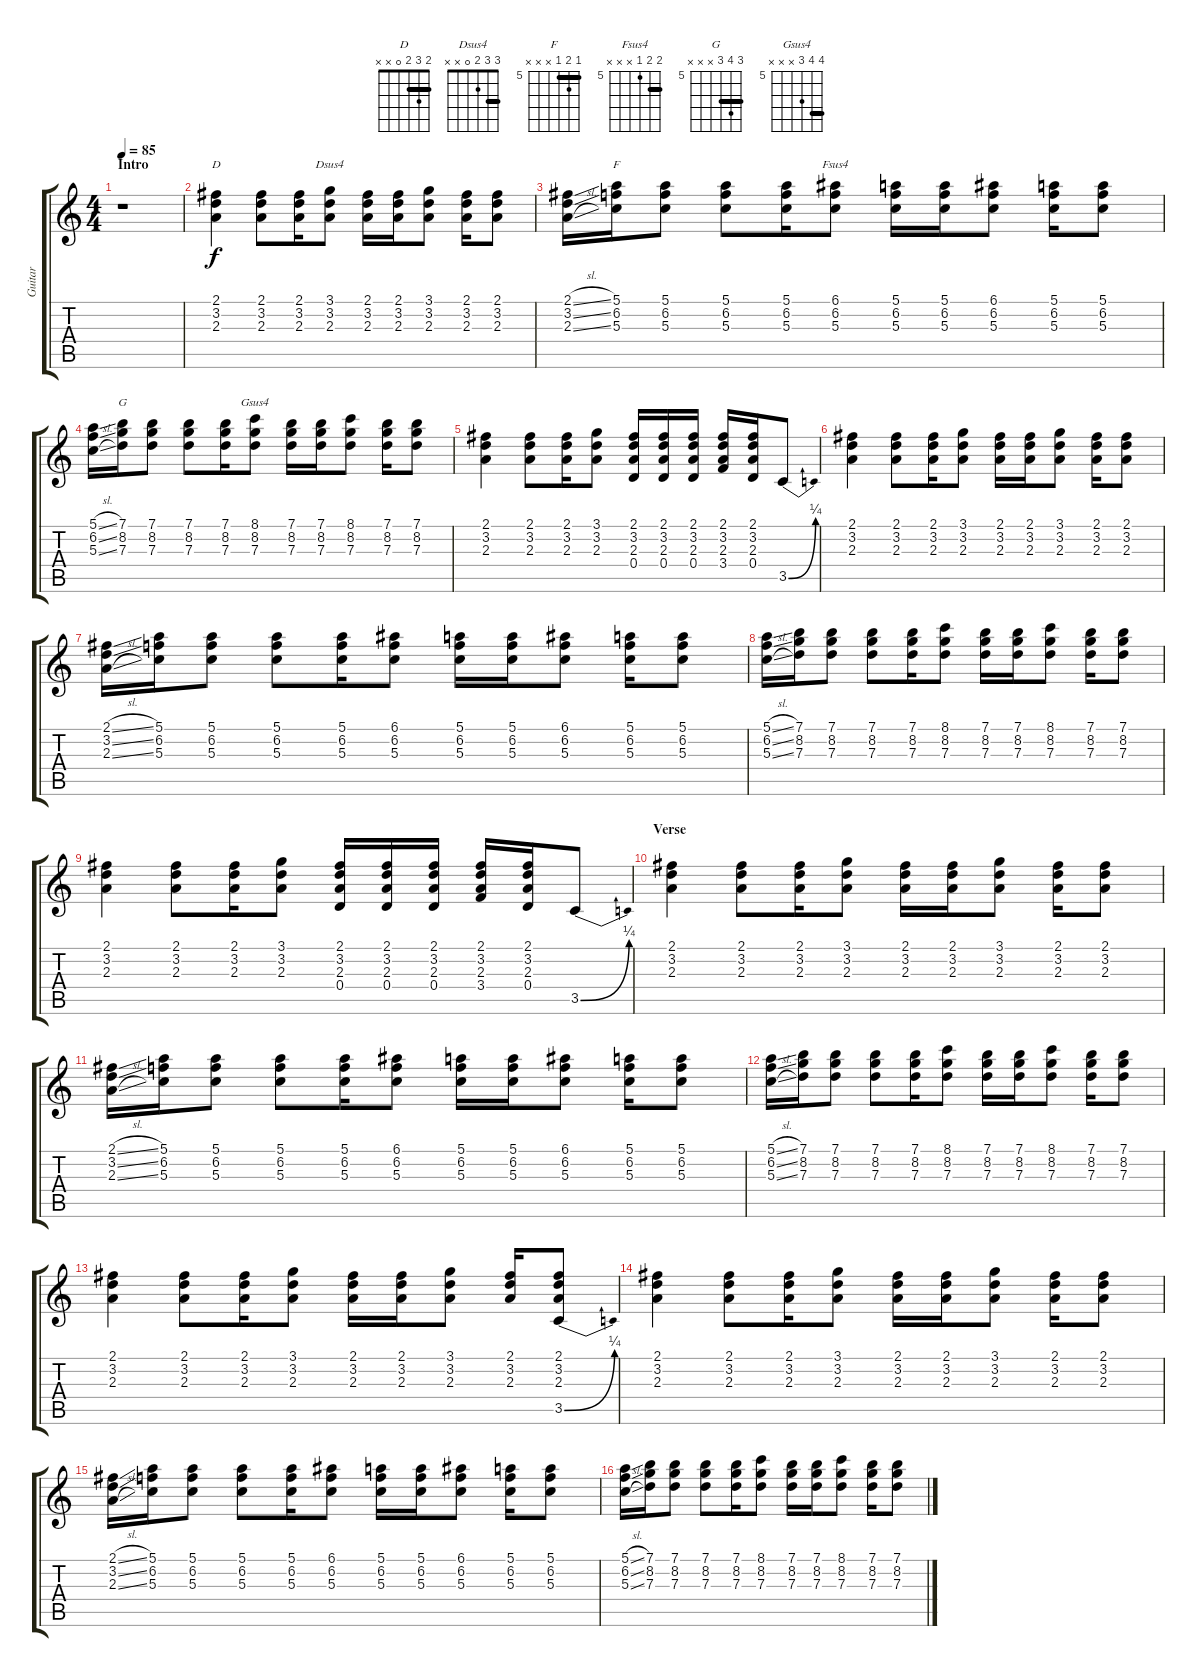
\track ("Guitar" "Guitar") {instrument acousticguitarsteel}
\staff {score tabs}
\tuning (E4 B3 G3 D3 A2 E2) {hide}
\chord ("D" 2 3 2 0 x x) {barre 2}
\chord ("Dsus4" 3 3 2 0 x x) {barre 3}
\chord ("F" 5 6 5 x x x) {firstfret 5 barre 5}
\chord ("Fsus4" 6 6 5 x x x) {firstfret 5 barre 6}
\chord ("G" 7 8 7 x x x) {firstfret 5 barre 7}
\chord ("Gsus4" 8 8 7 x x x) {firstfret 5 barre 8}
\ts (4 4)
\section ("" "Intro")
\tempo 85
\clef g2
\ks c
r.1{dy f instrument acousticguitarsteel} |
(2.1 3.2 2.3).4{ch "D"} (2.1 3.2 2.3).8 (2.1 3.2 2.3).16 (3.1 3.2 2.3).8{ch "Dsus4"} (2.1 3.2 2.3).16 (2.1 3.2 2.3).16 (3.1 3.2 2.3).8 (2.1 3.2 2.3).16 (2.1 3.2 2.3).8 |
(2.1{sl} 3.2{sl} 2.3{sl}).16 (5.1 6.2 5.3).16{ch "F"} (5.1 6.2 5.3).8 (5.1 6.2 5.3).8 (5.1 6.2 5.3).16 (6.1 6.2 5.3).8{ch "Fsus4"} (5.1 6.2 5.3).16 (5.1 6.2 5.3).16 (6.1 6.2 5.3).8 (5.1 6.2 5.3).16 (5.1 6.2 5.3).8 |
(5.1{sl} 6.2{sl} 5.3{sl}).16 (7.1 8.2 7.3).16{ch "G"} (7.1 8.2 7.3).8 (7.1 8.2 7.3).8 (7.1 8.2 7.3).16 (8.1 8.2 7.3).8{ch "Gsus4"} (7.1 8.2 7.3).16 (7.1 8.2 7.3).16 (8.1 8.2 7.3).8 (7.1 8.2 7.3).16 (7.1 8.2 7.3).8 |
(2.1 3.2 2.3).4 (2.1 3.2 2.3).8 (2.1 3.2 2.3).16 (3.1 3.2 2.3).8 (2.1 3.2 2.3 0.4).16 (2.1 3.2 2.3 0.4).16 (2.1 3.2 2.3 0.4).16 (2.1 3.2 2.3 3.4).16 (2.1 3.2 2.3 0.4).16 3.5{be (bend 0 0 60 1)}.8 |
(2.1 3.2 2.3).4 (2.1 3.2 2.3).8 (2.1 3.2 2.3).16 (3.1 3.2 2.3).8 (2.1 3.2 2.3).16 (2.1 3.2 2.3).16 (3.1 3.2 2.3).8 (2.1 3.2 2.3).16 (2.1 3.2 2.3).8 |
(2.1{sl} 3.2{sl} 2.3{sl}).16 (5.1 6.2 5.3).16 (5.1 6.2 5.3).8 (5.1 6.2 5.3).8 (5.1 6.2 5.3).16 (6.1 6.2 5.3).8 (5.1 6.2 5.3).16 (5.1 6.2 5.3).16 (6.1 6.2 5.3).8 (5.1 6.2 5.3).16 (5.1 6.2 5.3).8 |
(5.1{sl} 6.2{sl} 5.3{sl}).16 (7.1 8.2 7.3).16 (7.1 8.2 7.3).8 (7.1 8.2 7.3).8 (7.1 8.2 7.3).16 (8.1 8.2 7.3).8 (7.1 8.2 7.3).16 (7.1 8.2 7.3).16 (8.1 8.2 7.3).8 (7.1 8.2 7.3).16 (7.1 8.2 7.3).8 |
(2.1 3.2 2.3).4 (2.1 3.2 2.3).8 (2.1 3.2 2.3).16 (3.1 3.2 2.3).8 (2.1 3.2 2.3 0.4).16 (2.1 3.2 2.3 0.4).16 (2.1 3.2 2.3 0.4).16 (2.1 3.2 2.3 3.4).16 (2.1 3.2 2.3 0.4).16 3.5{be (bend 0 0 60 1)}.8 |
\section ("" "Verse")
(2.1 3.2 2.3).4 (2.1 3.2 2.3).8 (2.1 3.2 2.3).16 (3.1 3.2 2.3).8 (2.1 3.2 2.3).16 (2.1 3.2 2.3).16 (3.1 3.2 2.3).8 (2.1 3.2 2.3).16 (2.1 3.2 2.3).8 |
(2.1{sl} 3.2{sl} 2.3{sl}).16 (5.1 6.2 5.3).16 (5.1 6.2 5.3).8 (5.1 6.2 5.3).8 (5.1 6.2 5.3).16 (6.1 6.2 5.3).8 (5.1 6.2 5.3).16 (5.1 6.2 5.3).16 (6.1 6.2 5.3).8 (5.1 6.2 5.3).16 (5.1 6.2 5.3).8 |
(5.1{sl} 6.2{sl} 5.3{sl}).16 (7.1 8.2 7.3).16 (7.1 8.2 7.3).8 (7.1 8.2 7.3).8 (7.1 8.2 7.3).16 (8.1 8.2 7.3).8 (7.1 8.2 7.3).16 (7.1 8.2 7.3).16 (8.1 8.2 7.3).8 (7.1 8.2 7.3).16 (7.1 8.2 7.3).8 |
(2.1 3.2 2.3).4 (2.1 3.2 2.3).8 (2.1 3.2 2.3).16 (3.1 3.2 2.3).8 (2.1 3.2 2.3).16 (2.1 3.2 2.3).16 (3.1 3.2 2.3).8 (2.1 3.2 2.3).16 (2.1 3.2 2.3 3.5{be (bend 0 0 60 1)}).8 |
(2.1 3.2 2.3).4 (2.1 3.2 2.3).8 (2.1 3.2 2.3).16 (3.1 3.2 2.3).8 (2.1 3.2 2.3).16 (2.1 3.2 2.3).16 (3.1 3.2 2.3).8 (2.1 3.2 2.3).16 (2.1 3.2 2.3).8 |
(2.1{sl} 3.2{sl} 2.3{sl}).16 (5.1 6.2 5.3).16 (5.1 6.2 5.3).8 (5.1 6.2 5.3).8 (5.1 6.2 5.3).16 (6.1 6.2 5.3).8 (5.1 6.2 5.3).16 (5.1 6.2 5.3).16 (6.1 6.2 5.3).8 (5.1 6.2 5.3).16 (5.1 6.2 5.3).8 |
(5.1{sl} 6.2{sl} 5.3{sl}).16 (7.1 8.2 7.3).16 (7.1 8.2 7.3).8 (7.1 8.2 7.3).8 (7.1 8.2 7.3).16 (8.1 8.2 7.3).8 (7.1 8.2 7.3).16 (7.1 8.2 7.3).16 (8.1 8.2 7.3).8 (7.1 8.2 7.3).16 (7.1 8.2 7.3).8
